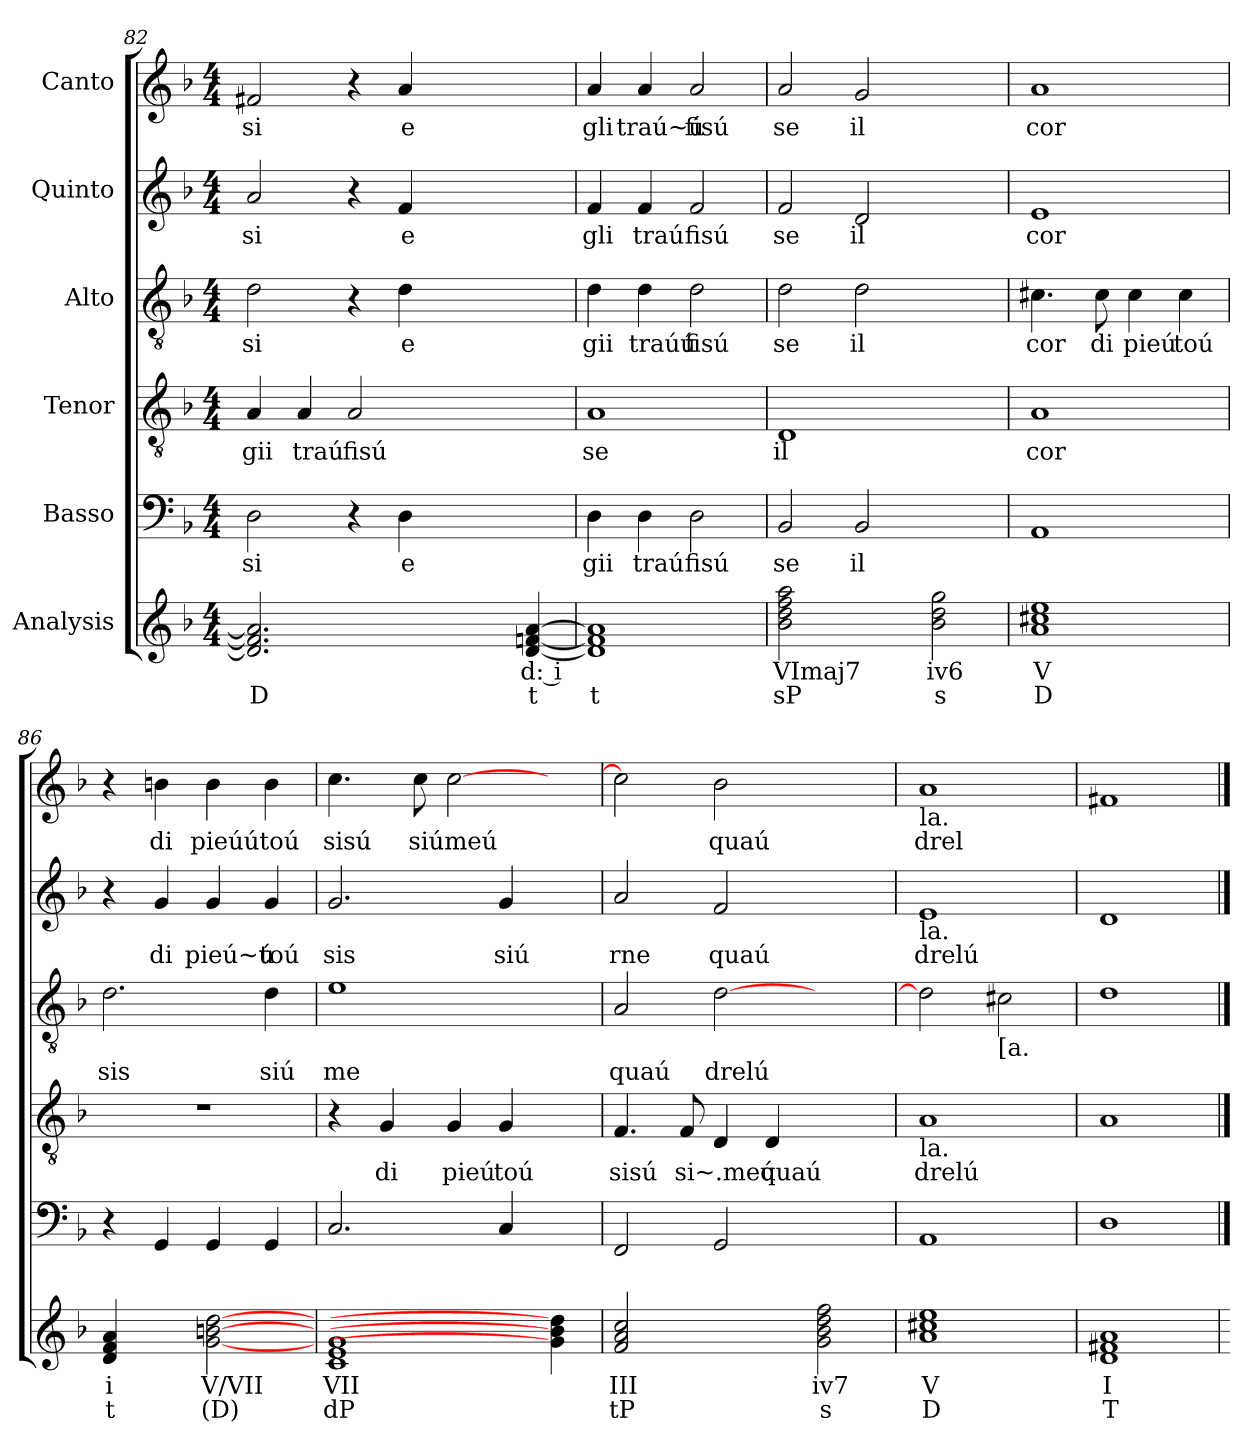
**kern	**text	**text	**kern	**text	**kern	**text	**kern	**text	**kern	**text	**kern	**text
*part6	*part6	*part6	*part5	*part5	*part4	*part4	*part3	*part3	*part2	*part2	*part1	*part1
*staff6	*staff6	*staff6	*staff5	*staff5	*staff4	*staff4	*staff3	*staff3	*staff2	*staff2	*staff1	*staff1
*I"Analysis	*	*	*I"Basso	*	*I"Tenor	*	*I"Alto	*	*I"Quinto	*	*I"Canto	*
*	*	*	*clefF4	*	*clefGv2	*	*clefGv2	*	*clefG2	*	*clefG2	*
*k[b-]	*	*	*k[b-]	*	*k[b-]	*	*k[b-]	*	*k[b-]	*	*k[b-]	*
*	*	*	*F:	*	*F:	*	*F:	*	*F:	*	*F:	*
*M4/4	*	*	*M4/4	*	*M4/4	*	*M4/4	*	*M4/4	*	*M4/4	*
=82	=82	=82	=82	=82	=82	=82	=82	=82	=82	=82	=82	=82
!	!	!	!	!LO:LY:b	!	!	!	!	!	!	!	!
!	!	!	!	!	!	!LO:LY:b	!	!	!	!	!	!
!	!	!	!	!	!	!	!	!LO:LY:b	!	!	!	!
!	!	!	!	!	!	!	!	!	!	!LO:LY:b	!	!
!	!	!	!	!	!	!	!	!	!	!	!	!LO:LY:b
2.d] 2.f#] 2.a]	.	D	2D\	si	4A/	gii	2d\	si	2a/	si	2f#X/	si
!	!	!	!	!	!	!LO:LY:b	!	!	!	!	!	!
.	.	.	.	.	4A/	traú	.	.	.	.	.	.
!	!	!	!	!	!	!LO:LY:b	!	!	!	!	!	!
.	.	.	4r	.	2A/	fisú	4r	.	4r	.	4r	.
!	!	!	!	!LO:LY:b	!	!	!	!	!	!	!	!
!	!	!	!	!	!	!	!	!LO:LY:b	!	!	!	!
!	!	!	!	!	!	!	!	!	!	!LO:LY:b	!	!
!	!	!	!	!	!	!	!	!	!	!	!	!LO:LY:b
2.ryy	.	.	4D\	e	.	.	4d\	e	4f/	e	4a/	e
.	.	.	2.ryy	.	2.ryy	.	2.ryy	.	2.ryy	.	2.ryy	.
[4d [4fn [4a	d: i	t	.	.	.	.	.	.	.	.	.	.
=83	=83	=83	=83	=83	=83	=83	=83	=83	=83	=83	=83	=83
!	!	!	!	!LO:LY:b	!	!	!	!	!	!	!	!
!	!	!	!	!	!	!LO:LY:b	!	!	!	!	!	!
!	!	!	!	!	!	!	!	!LO:LY:b	!	!	!	!
!	!	!	!	!	!	!	!	!	!	!LO:LY:b	!	!
!	!	!	!	!	!	!	!	!	!	!	!	!LO:LY:b
1d] 1f] 1a]	.	t	4D\	gii	1A	se	4d\	gii	4f/	gli	4a/	gli
!	!	!	!	!LO:LY:b	!	!	!	!	!	!	!	!
!	!	!	!	!	!	!	!	!LO:LY:b	!	!	!	!
!	!	!	!	!	!	!	!	!	!	!LO:LY:b	!	!
!	!	!	!	!	!	!	!	!	!	!	!	!LO:LY:b
.	.	.	4D\	traú	.	.	4d\	traúú	4f/	traú	4a/	traú~ú
!	!	!	!	!LO:LY:b	!	!	!	!	!	!	!	!
!	!	!	!	!	!	!	!	!LO:LY:b	!	!	!	!
!	!	!	!	!	!	!	!	!	!	!LO:LY:b	!	!
!	!	!	!	!	!	!	!	!	!	!	!	!LO:LY:b
.	.	.	2D\	fisú	.	.	2d\	fisú	2f/	fisú	2a/	fisú
=84	=84	=84	=84	=84	=84	=84	=84	=84	=84	=84	=84	=84
!	!	!	!	!LO:LY:b	!	!	!	!	!	!	!	!
!	!	!	!	!	!	!LO:LY:b	!	!	!	!	!	!
!	!	!	!	!	!	!	!	!LO:LY:b	!	!	!	!
!	!	!	!	!	!	!	!	!	!	!LO:LY:b	!	!
!	!	!	!	!	!	!	!	!	!	!	!	!LO:LY:b
2b- 2dd 2ff 2aa	VImaj7	sP	2BB-/	se	1D	il	2d\	se	2f/	se	2a/	se
!	!	!	!	!LO:LY:b	!	!	!	!	!	!	!	!
!	!	!	!	!	!	!	!	!LO:LY:b	!	!	!	!
!	!	!	!	!	!	!	!	!	!	!LO:LY:b	!	!
!	!	!	!	!	!	!	!	!	!	!	!	!LO:LY:b
2ryy	.	.	2BB-/	il	.	.	2d\	il	2d/	il	2g/	il
2b- 2dd 2gg	iv6	s	2ryy	.	2ryy	.	2ryy	.	2ryy	.	2ryy	.
=85	=85	=85	=85	=85	=85	=85	=85	=85	=85	=85	=85	=85
!	!	!	!	!	!	!LO:LY:b	!	!	!	!	!	!
!	!	!	!	!	!	!	!	!LO:LY:b	!	!	!	!
!	!	!	!	!	!	!	!	!	!	!LO:LY:b	!	!
!	!	!	!	!	!	!	!	!	!	!	!	!LO:LY:b
1a 1cc#X 1ee	V	D	1AA	.	1A	cor	4.c#X\	cor	1e	cor	1a	cor
!	!	!	!	!	!	!	!	!LO:LY:b	!	!	!	!
.	.	.	.	.	.	.	8c#\	di	.	.	.	.
!	!	!	!	!	!	!	!	!LO:LY:b	!	!	!	!
.	.	.	.	.	.	.	4c#\	pieú	.	.	.	.
!	!	!	!	!	!	!	!	!LO:LY:b	!	!	!	!
.	.	.	.	.	.	.	4c#\	toú	.	.	.	.
=86	=86	=86	=86	=86	=86	=86	=86	=86	=86	=86	=86	=86
!	!	!	!	!	!	!	!	!LO:LY:b	!	!	!	!
4d 4f 4a	i	t	4r	.	1r	.	2.d\	sis	4r	.	4r	.
!	!	!	!	!	!	!	!	!	!	!LO:LY:b	!	!
!	!	!	!	!	!	!	!	!	!	!	!	!LO:LY:b
4ryy	.	.	4GG/	.	.	.	.	.	4g/	di	4bn\	di
!	!	!	!	!	!	!	!	!	!	!LO:LY:b	!	!
!	!	!	!	!	!	!	!	!	!	!	!	!LO:LY:b
[2g [2bn [2dd	V/VII	(D)	4GG/	.	.	.	.	.	4g/	pieú~ú	4b\	pieúú
!	!	!	!	!	!	!	!	!LO:LY:b	!	!	!	!
!	!	!	!	!	!	!	!	!	!	!LO:LY:b	!	!
!	!	!	!	!	!	!	!	!	!	!	!	!LO:LY:b
.	.	.	4GG/	.	.	.	4d\	siú	4g/	toú	4b\	toú
=87	=87	=87	=87	=87	=87	=87	=87	=87	=87	=87	=87	=87
!	!	!	!	!	!	!	!	!LO:LY:b	!	!	!	!
!	!	!	!	!	!	!	!	!	!	!LO:LY:b	!	!
!	!	!	!	!	!	!	!	!	!	!	!	!LO:LY:b
1c 1e 1g	VII	dP	2.C/	.	4r	.	1e	me	2.g/	sis	4.cc\	sisú
!	!	!	!	!	!	!LO:LY:b	!	!	!	!	!	!
.	.	.	.	.	4G/	di	.	.	.	.	.	.
!	!	!	!	!	!	!	!	!	!	!	!	!LO:LY:b
.	.	.	.	.	.	.	.	.	.	.	8cc\	siúmeú
!	!	!	!	!	!	!LO:LY:b	!	!	!	!	!	!
.	.	.	.	.	4G/	pieú	.	.	.	.	[2cc\	.
!	!	!	!	!	!	!LO:LY:b	!	!	!	!	!	!
!	!	!	!	!	!	!	!	!	!	!LO:LY:b	!	!
.	.	.	4C/	.	4G/	toú	.	.	4g/	siú	.	.
4g] 4b] 4dd]	.	.	4ryy	.	4ryy	.	4ryy	.	4ryy	.	4ryy	.
=88	=88	=88	=88	=88	=88	=88	=88	=88	=88	=88	=88	=88
!	!	!	!	!	!	!LO:LY:b	!	!	!	!	!	!
!	!	!	!	!	!	!	!	!LO:LY:b	!	!	!	!
!	!	!	!	!	!	!	!	!	!	!LO:LY:b	!	!
2f 2a 2cc	III	tP	2FF/	.	4.F/	sisú	2A/	quaú	2a/	rne	2cc\]	.
!	!	!	!	!	!	!LO:LY:b	!	!	!	!	!	!
.	.	.	.	.	8F/	si~.meú	.	.	.	.	.	.
!	!	!	!	!	!	!	!	!LO:LY:b	!	!	!	!
!	!	!	!	!	!	!	!	!	!	!LO:LY:b	!	!
!	!	!	!	!	!	!	!	!	!	!	!	!LO:LY:b
2ryy	.	.	2GG/	.	4D/	.	[2d\	drelú	2f/	quaú	2b-\	quaú
!	!	!	!	!	!	!LO:LY:b	!	!	!	!	!	!
.	.	.	.	.	4D/	quaú	.	.	.	.	.	.
2g 2b- 2dd 2ff	iv7	s	2ryy	.	2ryy	.	2ryy	.	2ryy	.	2ryy	.
=89	=89	=89	=89	=89	=89	=89	=89	=89	=89	=89	=89	=89
!	!	!	!	!	!	!LO:LY:b	!	!	!	!	!	!
!	!	!	!	!	!	!	!	!	!	!LO:LY:b	!	!
!	!	!	!	!	!	!	!	!	!	!	!LO:TX:b:t=la.	!
!	!	!	!	!	!	!	!	!	!LO:TX:b:t=la.	!	!	!
!	!	!	!	!	!LO:TX:b:t=la.	!	!	!	!	!	!	!
!	!	!	!	!	!	!	!	!	!	!	!	!LO:LY:b
1a 1cc#X 1ee	V	D	1AA	.	1A	drelú	2d\]	.	1e	drelú	1a	drel
!	!	!	!	!	!	!	!LO:TX:b:t=[a.	!	!	!	!	!
.	.	.	.	.	.	.	2c#X\	.	.	.	.	.
=90	=90	=90	=90	=90	=90	=90	=90	=90	=90	=90	=90	=90
1d 1f#X 1a	I	T	1D	.	1A	.	1d	.	1d	.	1f#X	.
=	==	==	==	==	==	==	==	==	==	==	==	==
*-	*-	*-	*-	*-	*-	*-	*-	*-	*-	*-	*-	*-
